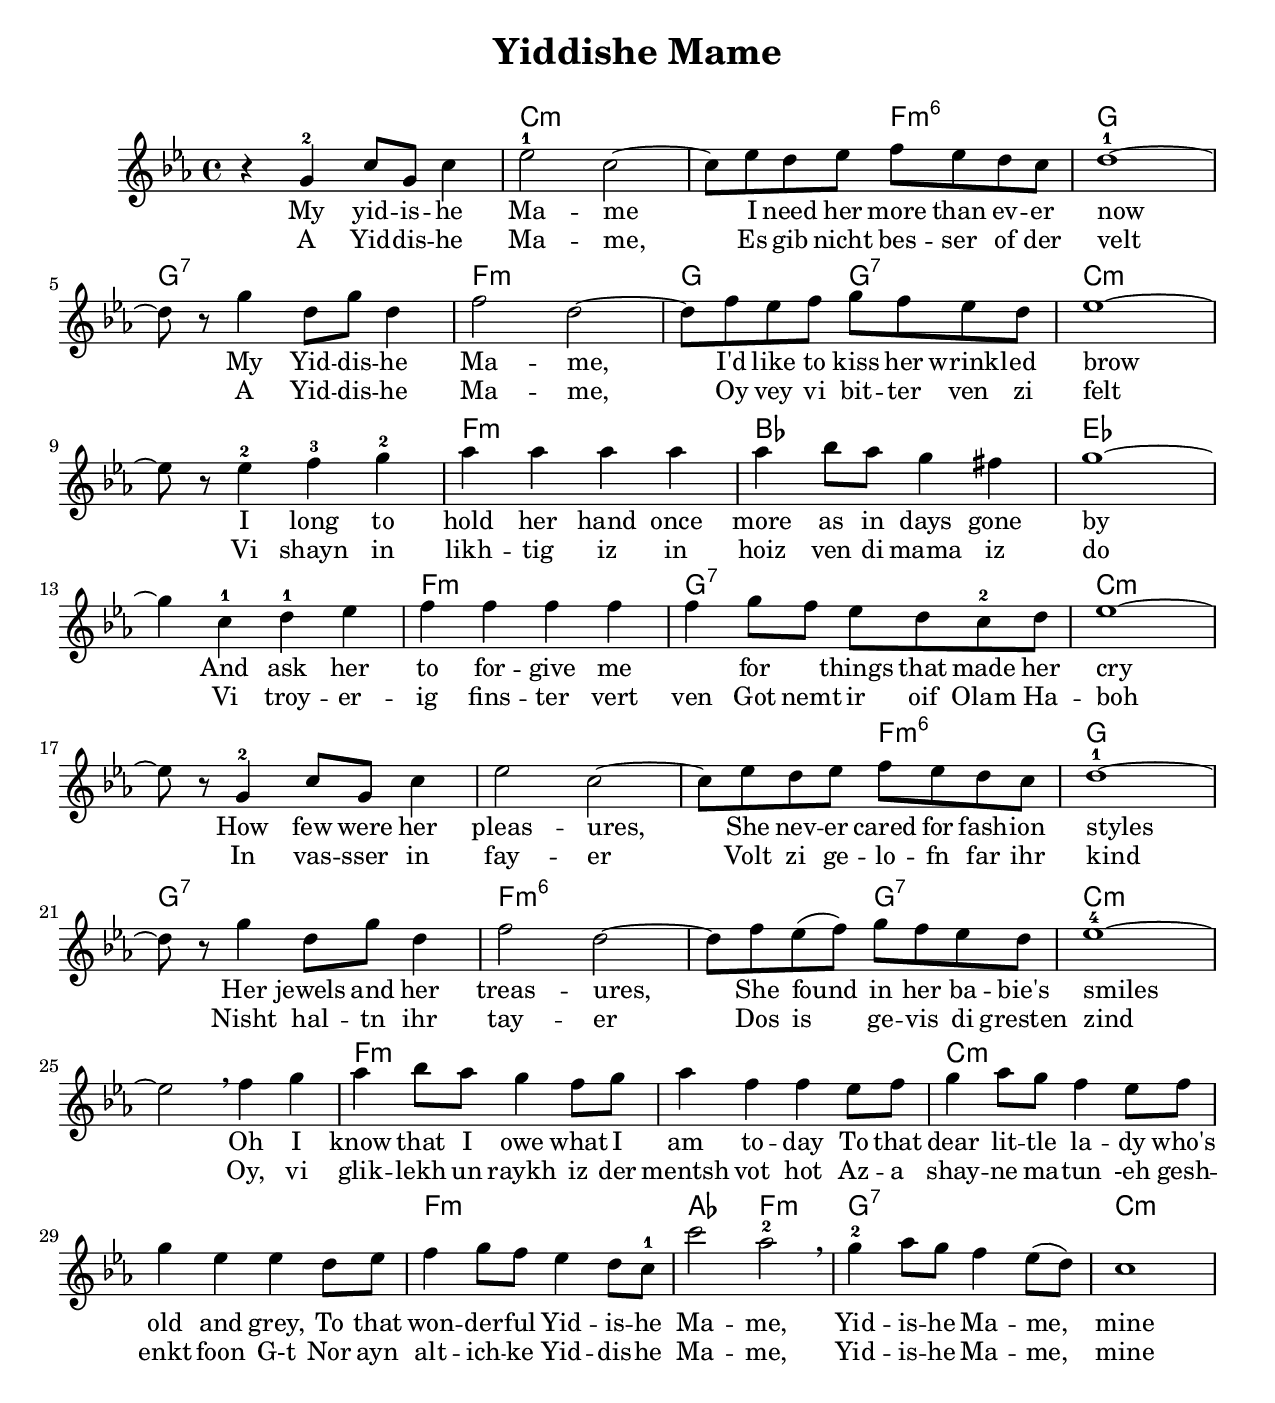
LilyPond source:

\version "2.18.0"
\include "english.ly"
\paper{
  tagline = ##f
  print-all-headers = ##t
  #(set-paper-size "letter")
}
date = #(strftime "%d-%m-%Y" (localtime (current-time)))

%\markup{ \italic{ " Updated " \date  }  }

%\markup{ Got something to say? }

global = {
  \clef treble
  \key g \minor
  \time 4/4
  \set Score.markFormatter = #format-mark-box-alphabet
}

%#################################### Melody ########################
melody = \relative c' {
  \global
  %\partial 16*3 a16 d f   %lead in notes

  r4 d4-2 g8 d g4
  bf2-1 g~
  g8 bf a bf  c bf a g
  a1-1~
  \break
  a8 r d4 a8 d a4
  c2 a~
  a8 c bf c  d c bf a
  bf1~
  \break
  bf8 r bf4-2 c-3 d-2|
  ef4 ef ef ef
  ef4 f8 ef d4 cs
  d1~
  \break
  d4 g,-1 a-1  bf
  c4 c c c
  c4 d8 c bf a g-2 a |
  bf1~
  \break
  bf8 r d,4-2 g8 d g4
  bf2 g~
  g8 bf a bf  c bf a g
  a1-1~   %styles
  \break
  a8 r d4 a8 d a4
  c2 a~
  a8 c bf(c)  d c bf a
  bf1-4~
  \break
  bf2 \breathe c4 d
  ef4 f8 ef d4 c8 d|
  ef4 c c bf8 c
  d4 ef8 d c4 bf8 c
  \break
  d4 bf bf a8 bf
  c4 d8 c bf4 a8 g-1
  g'2 ef-2 \breathe
  d4-2 ef8 d c4 bf8(a)
  %{
    <<
    {d4 ef8 d c4 bf8(a)}
    {d2 d}
    >>
  %}
  g1
}
%################################# Lyrics #####################
\addlyrics{
  My yid -- is -- he Ma -- me
  I need her more than ev -- er now
  My Yid -- dis -- he Ma -- me,
  I'd like to kiss her wrinkl -- ed brow
  I long to hold her hand once more as in days gone by
  And ask her to for -- give me \skip 4 for \skip 4 things that made her cry
  How few were her pleas -- ures,
  She nev -- er cared for fash -- ion styles
  Her jewels and her treas -- ures,
  She found in her ba -- bie's smiles
  Oh I know that I owe what I am to -- day
  To that dear lit -- tle la -- dy who's old and grey,
  To that won -- der -- ful Yid -- is -- he Ma -- me,
  Yid -- is -- he Ma -- me, mine
}
\addlyrics {
  A Yid -- dis -- he Ma -- me,
  Es gib nicht bes -- ser of der velt
  A Yid -- dis -- he Ma -- me,
  Oy vey vi bit -- ter ven zi felt
  Vi shayn in likh -- tig iz in hoiz ven di mama iz do
  Vi troy -- er -- ig fins -- ter vert ven Got nemt ir oif Olam Ha -- boh

  In vas -- sser in fay -- er
  Volt zi ge -- lo -- fn far ihr kind
  Nisht hal -- tn ihr tay -- er
  Dos is ge -- vis di gresten zind
  Oy, vi glik -- lekh un raykh iz der mentsh vot hot
  Az -- a  shay -- ne ma -- tun -eh gesh -- enkt foon G-t
  Nor ayn alt -- ich -- ke Yid -- dis -- he Ma -- me,
  Yid -- is -- he Ma -- me, mine
  %Ma -- \skip 4 \skip 4 me \skip 8 mayn
}
%################################# Chords #######################
harmonies =  \chordmode {
  s1
  g2*3:m
  c2:m6
  d1
  d1:7
  c2*2:m
  (d2)
  d2:7
  g1*2:m
  c1:m
  f1
  bf1*2
  c1:m
  d1:7
  g2*7:m
  c2:m6
  d1
  d1:7
  c2*3:m6
  d2:7
  g1*2:m
  c1*2:m
  g1*2:m
  c1:m
  ef2
  c2:m
  d1:7
  g1:m

}

\score {
  <<
    \new ChordNames {
      \set chordChanges = ##t
     \transpose g c \harmonies
    }
    \new Staff
   \transpose g c' \melody
  >>
  \header{
    title= "Yiddishe Mame"
    subtitle=""
    composer= ""
    instrument =""
    arranger= ""
  }
  \layout{indent = 1.0\cm}
  \midi {
    \tempo 4 = 120

    % \midi { }
  }
}
%{
% more verses:
\markup{}
\markup {
  \fill-line {
    \hspace #0.1 % distance from left margin
    \column {
      \line { "1."
	\column {
	  ""
	}
      }
      \hspace #0.2 % vertical distance between verses
      \line { "2."
	\column {
	 ""
	}
      }
    }
    \hspace #0.1  % horiz. distance between columns
    \column {
      \line { "3."
	\column {
	  ""
	}
      }
      \hspace #0.2 % distance between verses
      \line { "4."
	\column {
	 ""
	}
      }
    }
    \hspace #0.1 % distance to right margin
  }
}

%}
